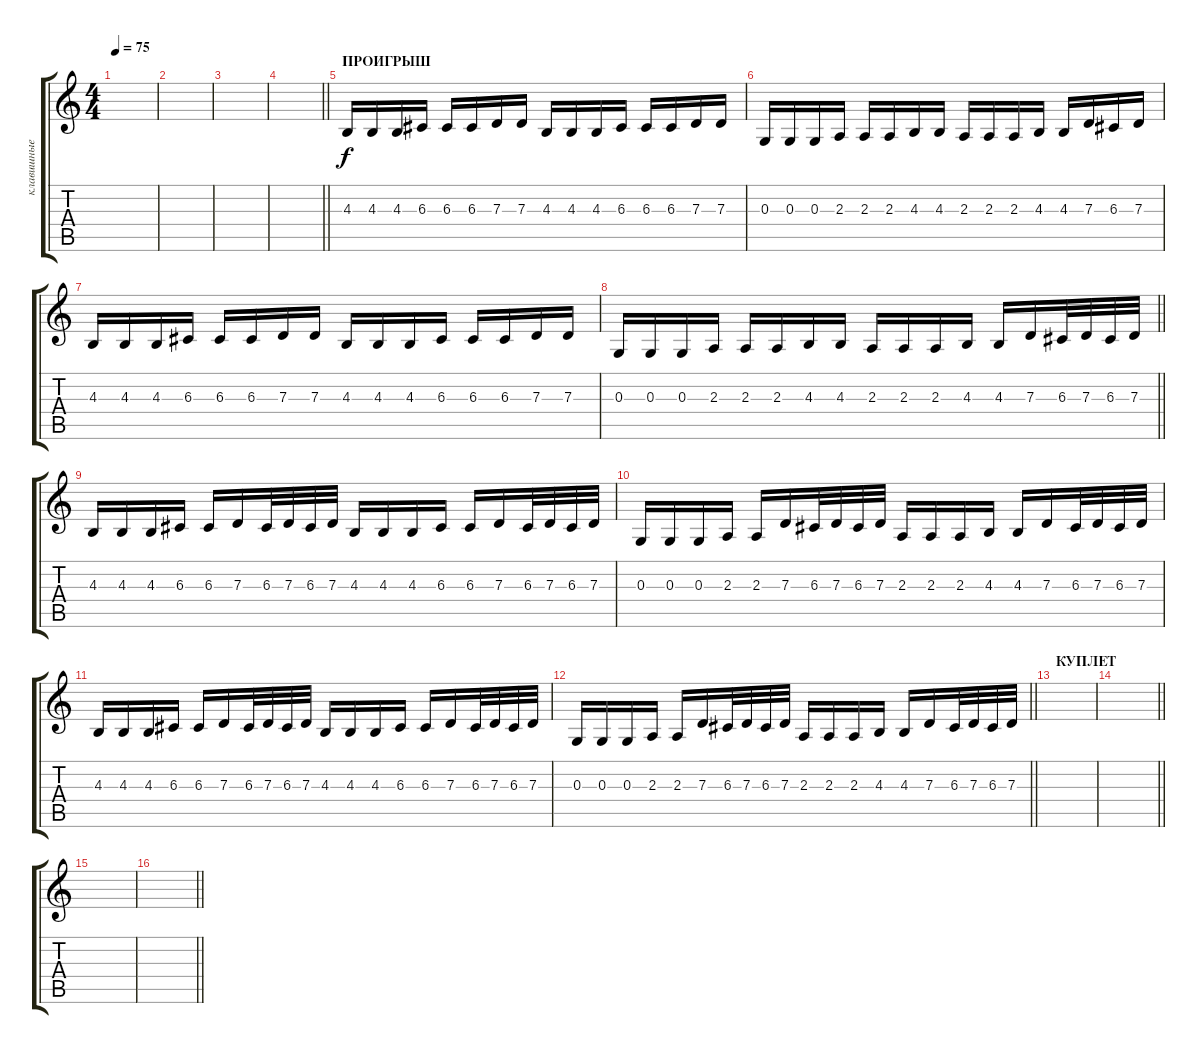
\track ("клавишные" "клавишные") {instrument lead2sawtooth}
\staff {score tabs}
\tuning (E4 B3 G3 D3 A2 E2) {hide}
\ts (4 4)
\tempo 75
\clef g2
\ks c
|
|
|
\barLineRight lightlight
|
\section ("" "ПРОИГРЫШ")
4.3.16 4.3.16 4.3.16 6.3.16 6.3.16 6.3.16 7.3.16 7.3.16 4.3.16 4.3.16 4.3.16 6.3.16 6.3.16 6.3.16 7.3.16 7.3.16 |
0.3.16 0.3.16 0.3.16 2.3.16 2.3.16 2.3.16 4.3.16 4.3.16 2.3.16 2.3.16 2.3.16 4.3.16 4.3.16 7.3.16 6.3.16 7.3.16 |
4.3.16 4.3.16 4.3.16 6.3.16 6.3.16 6.3.16 7.3.16 7.3.16 4.3.16 4.3.16 4.3.16 6.3.16 6.3.16 6.3.16 7.3.16 7.3.16 |
\barLineRight lightlight
0.3.16 0.3.16 0.3.16 2.3.16 2.3.16 2.3.16 4.3.16 4.3.16 2.3.16 2.3.16 2.3.16 4.3.16 4.3.16 7.3.16 6.3.32 7.3.32 6.3.32 7.3.32 |
4.3.16 4.3.16 4.3.16 6.3.16 6.3.16 7.3.16 6.3.32 7.3.32 6.3.32 7.3.32 4.3.16 4.3.16 4.3.16 6.3.16 6.3.16 7.3.16 6.3.32 7.3.32 6.3.32 7.3.32 |
0.3.16 0.3.16 0.3.16 2.3.16 2.3.16 7.3.16 6.3.32 7.3.32 6.3.32 7.3.32 2.3.16 2.3.16 2.3.16 4.3.16 4.3.16 7.3.16 6.3.32 7.3.32 6.3.32 7.3.32 |
4.3.16 4.3.16 4.3.16 6.3.16 6.3.16 7.3.16 6.3.32 7.3.32 6.3.32 7.3.32 4.3.16 4.3.16 4.3.16 6.3.16 6.3.16 7.3.16 6.3.32 7.3.32 6.3.32 7.3.32 |
\barLineRight lightlight
0.3.16 0.3.16 0.3.16 2.3.16 2.3.16 7.3.16 6.3.32 7.3.32 6.3.32 7.3.32 2.3.16 2.3.16 2.3.16 4.3.16 4.3.16 7.3.16 6.3.32 7.3.32 6.3.32 7.3.32 |
\section ("" "КУПЛЕТ")
|
\barLineRight lightlight
|
|
\barLineRight lightlight
